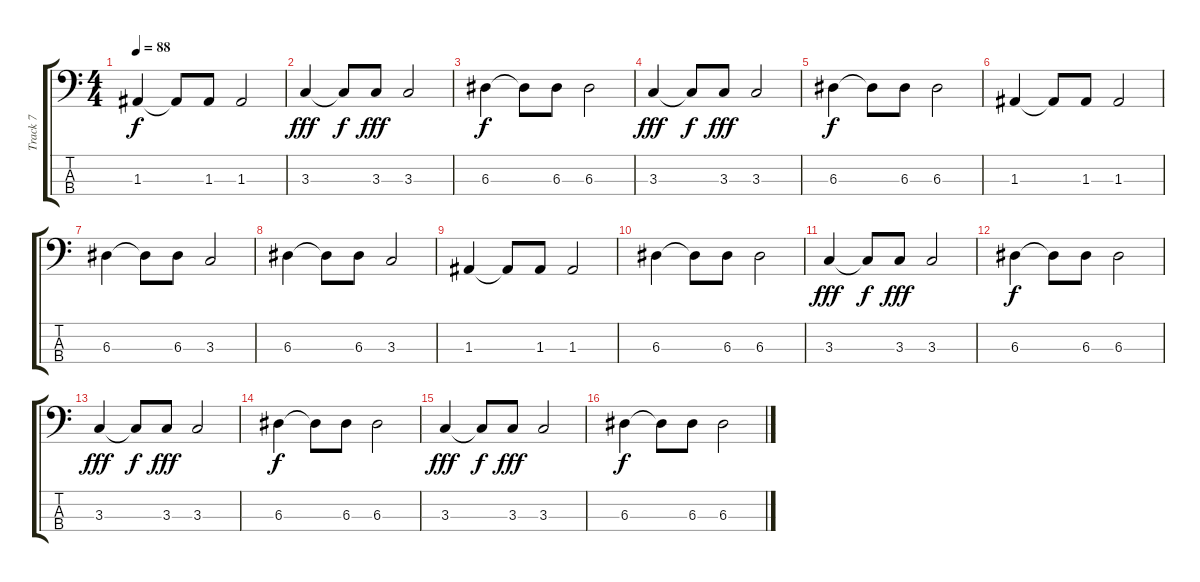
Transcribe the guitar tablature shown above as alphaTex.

\track ("Track 7" "Track 7") {instrument electricbassfinger}
\staff {score tabs}
\tuning (G2 D2 A1 E1) {hide}
\ts (4 4)
\tempo 88
\clef f4
\ks c
1.3.4{dy f} 1.3{t}.8 1.3.8 1.3.2 |
3.3.4{dy fff} 3.3{t}.8{dy f} 3.3.8{dy fff} 3.3.2 |
6.3.4{dy f} 6.3{t}.8 6.3.8 6.3.2 |
3.3.4{dy fff} 3.3{t}.8{dy f} 3.3.8{dy fff} 3.3.2 |
6.3.4{dy f} 6.3{t}.8 6.3.8 6.3.2 |
1.3.4 1.3{t}.8 1.3.8 1.3.2 |
6.3.4 6.3{t}.8 6.3.8 3.3.2 |
6.3.4 6.3{t}.8 6.3.8 3.3.2 |
1.3.4 1.3{t}.8 1.3.8 1.3.2 |
6.3.4 6.3{t}.8 6.3.8 6.3.2 |
3.3.4{dy fff} 3.3{t}.8{dy f} 3.3.8{dy fff} 3.3.2 |
6.3.4{dy f} 6.3{t}.8 6.3.8 6.3.2 |
3.3.4{dy fff} 3.3{t}.8{dy f} 3.3.8{dy fff} 3.3.2 |
6.3.4{dy f} 6.3{t}.8 6.3.8 6.3.2 |
3.3.4{dy fff} 3.3{t}.8{dy f} 3.3.8{dy fff} 3.3.2 |
6.3.4{dy f} 6.3{t}.8 6.3.8 6.3.2
